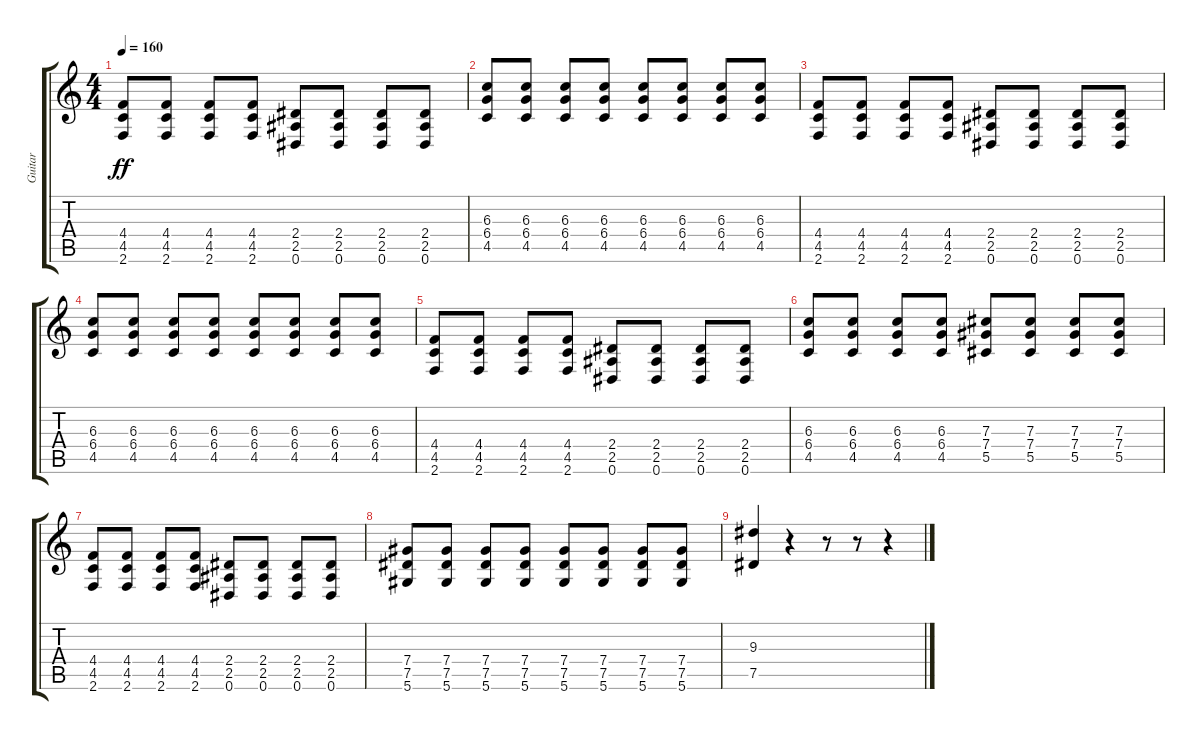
\track ("Guitar" "Guitar") {instrument overdrivenguitar}
\staff {score tabs}
\tuning (Eb4 Bb3 Gb3 Db3 Ab2 Eb2) {hide}
\ts (4 4)
\tempo 160
\clef g2
\ks c
(4.4 4.5 2.6).8{dy ff} (4.4 4.5 2.6).8 (4.4 4.5 2.6).8 (4.4 4.5 2.6).8 (2.4 2.5 0.6).8 (2.4 2.5 0.6).8 (2.4 2.5 0.6).8 (2.4 2.5 0.6).8 |
(6.3 6.4 4.5).8 (6.3 6.4 4.5).8 (6.3 6.4 4.5).8 (6.3 6.4 4.5).8 (6.3 6.4 4.5).8 (6.3 6.4 4.5).8 (6.3 6.4 4.5).8 (6.3 6.4 4.5).8 |
(4.4 4.5 2.6).8 (4.4 4.5 2.6).8 (4.4 4.5 2.6).8 (4.4 4.5 2.6).8 (2.4 2.5 0.6).8 (2.4 2.5 0.6).8 (2.4 2.5 0.6).8 (2.4 2.5 0.6).8 |
(6.3 6.4 4.5).8 (6.3 6.4 4.5).8 (6.3 6.4 4.5).8 (6.3 6.4 4.5).8 (6.3 6.4 4.5).8 (6.3 6.4 4.5).8 (6.3 6.4 4.5).8 (6.3 6.4 4.5).8 |
(4.4 4.5 2.6).8 (4.4 4.5 2.6).8 (4.4 4.5 2.6).8 (4.4 4.5 2.6).8 (2.4 2.5 0.6).8 (2.4 2.5 0.6).8 (2.4 2.5 0.6).8 (2.4 2.5 0.6).8 |
(6.3 6.4 4.5).8 (6.3 6.4 4.5).8 (6.3 6.4 4.5).8 (6.3 6.4 4.5).8 (7.3 7.4 5.5).8 (7.3 7.4 5.5).8 (7.3 7.4 5.5).8 (7.3 7.4 5.5).8 |
(4.4 4.5 2.6).8 (4.4 4.5 2.6).8 (4.4 4.5 2.6).8 (4.4 4.5 2.6).8 (2.4 2.5 0.6).8 (2.4 2.5 0.6).8 (2.4 2.5 0.6).8 (2.4 2.5 0.6).8 |
(7.4 7.5 5.6).8 (7.4 7.5 5.6).8 (7.4 7.5 5.6).8 (7.4 7.5 5.6).8 (7.4 7.5 5.6).8 (7.4 7.5 5.6).8 (7.4 7.5 5.6).8 (7.4 7.5 5.6).8 |
(9.3 7.5).4 r.4 r.8 r.8 r.4
